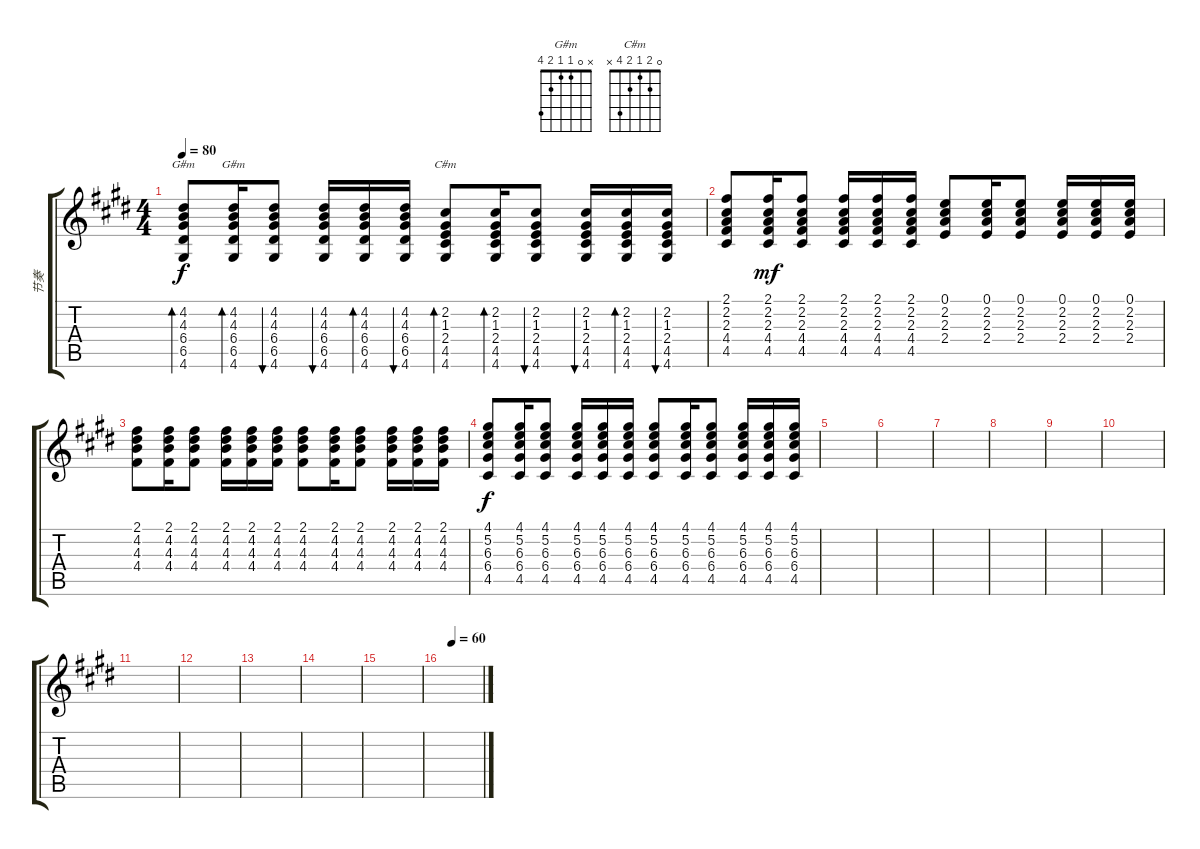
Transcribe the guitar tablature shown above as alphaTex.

\track ("节奏" "节奏") {instrument electricguitarjazz}
\staff {score tabs}
\tuning (E4 B3 G3 D3 A2 E2) {hide}
\chord ("G#m" 4 4 4 6 6 4) {firstfret 4 barre 4}
\chord ("G#m" x 0 1 1 2 4)
\chord ("C#m" 0 2 1 2 4 x)
\ts (4 4)
\tempo 80
\clef g2
\ks c#minor
(4.2 4.3 6.4 6.5 4.6).8{bd 30 ch "G#m" dy f} (4.2 4.3 6.4 6.5 4.6).16{bd 30 ch "G#m"} (4.2 4.3 6.4 6.5 4.6).8{bu 30} (4.2 4.3 6.4 6.5 4.6).16{bu 30} (4.2 4.3 6.4 6.5 4.6).16{bd 30} (4.2 4.3 6.4 6.5 4.6).16{bu 30} (2.2 1.3 2.4 4.5 4.6).8{bd 30 ch "C#m"} (2.2 1.3 2.4 4.5 4.6).16{bd 30} (2.2 1.3 2.4 4.5 4.6).8{bu 30} (2.2 1.3 2.4 4.5 4.6).16{bu 30} (2.2 1.3 2.4 4.5 4.6).16{bd 30} (2.2 1.3 2.4 4.5 4.6).16{bu 30} |
(2.1 2.2 2.3 4.4 4.5).8 (2.1 2.2 2.3 4.4 4.5).16{dy mf} (2.1 2.2 2.3 4.4 4.5).8 (2.1 2.2 2.3 4.4 4.5).16 (2.1 2.2 2.3 4.4 4.5).16 (2.1 2.2 2.3 4.4 4.5).16 (0.1 2.2 2.3 2.4).8 (0.1 2.2 2.3 2.4).16 (0.1 2.2 2.3 2.4).8 (0.1 2.2 2.3 2.4).16 (0.1 2.2 2.3 2.4).16 (0.1 2.2 2.3 2.4).16 |
(2.1 4.2 4.3 4.4).8 (2.1 4.2 4.3 4.4).16 (2.1 4.2 4.3 4.4).8 (2.1 4.2 4.3 4.4).16 (2.1 4.2 4.3 4.4).16 (2.1 4.2 4.3 4.4).16 (2.1 4.2 4.3 4.4).8 (2.1 4.2 4.3 4.4).16 (2.1 4.2 4.3 4.4).8 (2.1 4.2 4.3 4.4).16 (2.1 4.2 4.3 4.4).16 (2.1 4.2 4.3 4.4).16 |
(4.1 5.2 6.3 6.4 4.5).8{dy f} (4.1 5.2 6.3 6.4 4.5).16 (4.1 5.2 6.3 6.4 4.5).8 (4.1 5.2 6.3 6.4 4.5).16 (4.1 5.2 6.3 6.4 4.5).16 (4.1 5.2 6.3 6.4 4.5).16 (4.1 5.2 6.3 6.4 4.5).8 (4.1 5.2 6.3 6.4 4.5).16 (4.1 5.2 6.3 6.4 4.5).8 (4.1 5.2 6.3 6.4 4.5).16 (4.1 5.2 6.3 6.4 4.5).16 (4.1 5.2 6.3 6.4 4.5).16 |
|
|
|
|
|
|
|
|
|
|
|
\tempo (60 0.25)
